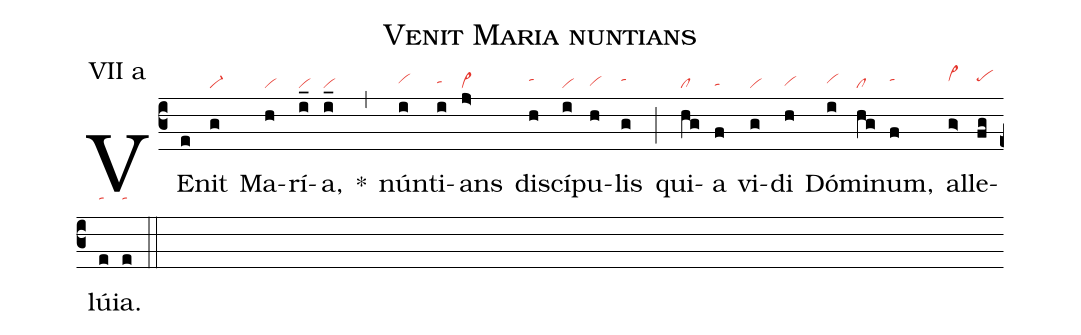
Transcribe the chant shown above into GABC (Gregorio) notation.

name: Venit Maria nuntians;
annotation: VII a;
mode: 7;
nabc-lines: 1;
%%
(c3)
VE(e)nit(g|vi-) Ma(h|vi)rí(i_|vi)a,(i_|vi) *(,)
nún(i|vihh)ti(i|tahh)ans(j>|vi>) di(h|tahi)scí(i|vi)pu(h|vihg)lis(g|tahi) (;)
qui(hg|cl)a(f|tahg) vi(g|vi)di(h|vihg) Dó(i|vihh)mi(hg|cl)num,(f|tahi) al(g>|vi>hi)le(fg|pehi)lú(e|tahi)ia.(e|tahi) (::)
